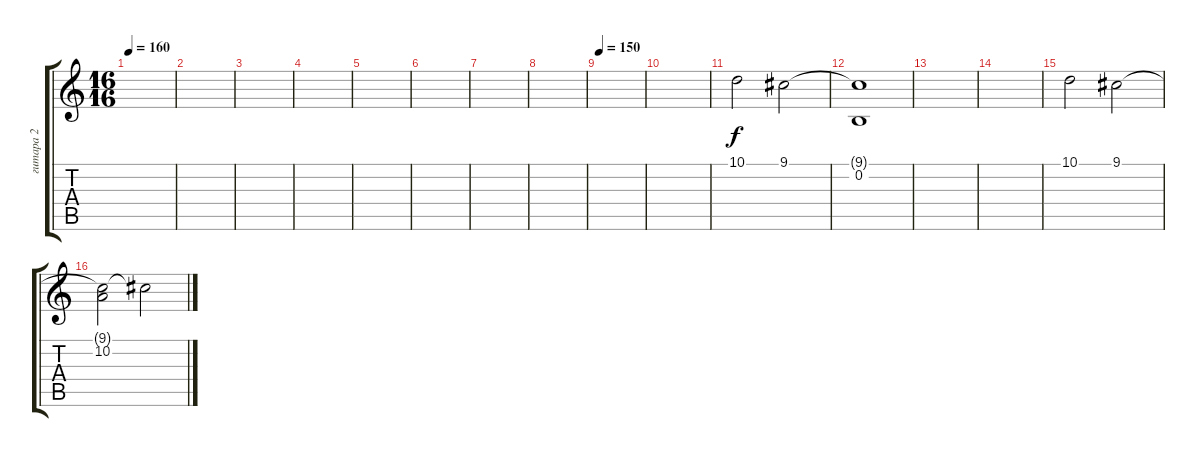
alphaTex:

\track ("гитара 2" "гитара 2") {instrument pad3polysynth}
\staff {score tabs}
\tuning (E4 B3 G3 D3 A2 D2) {hide}
\ts (16 16)
\tempo 160
\clef g2
\ks c
|
|
|
|
|
|
|
|
\tempo 150
|
|
10.1.2{volume 9 instrument pad3polysynth} 9.1.2 |
(9.1{t} 0.2).1 |
|
|
10.1.2 9.1.2 |
(9.1{t} 10.2).2 9.1{t}.2
